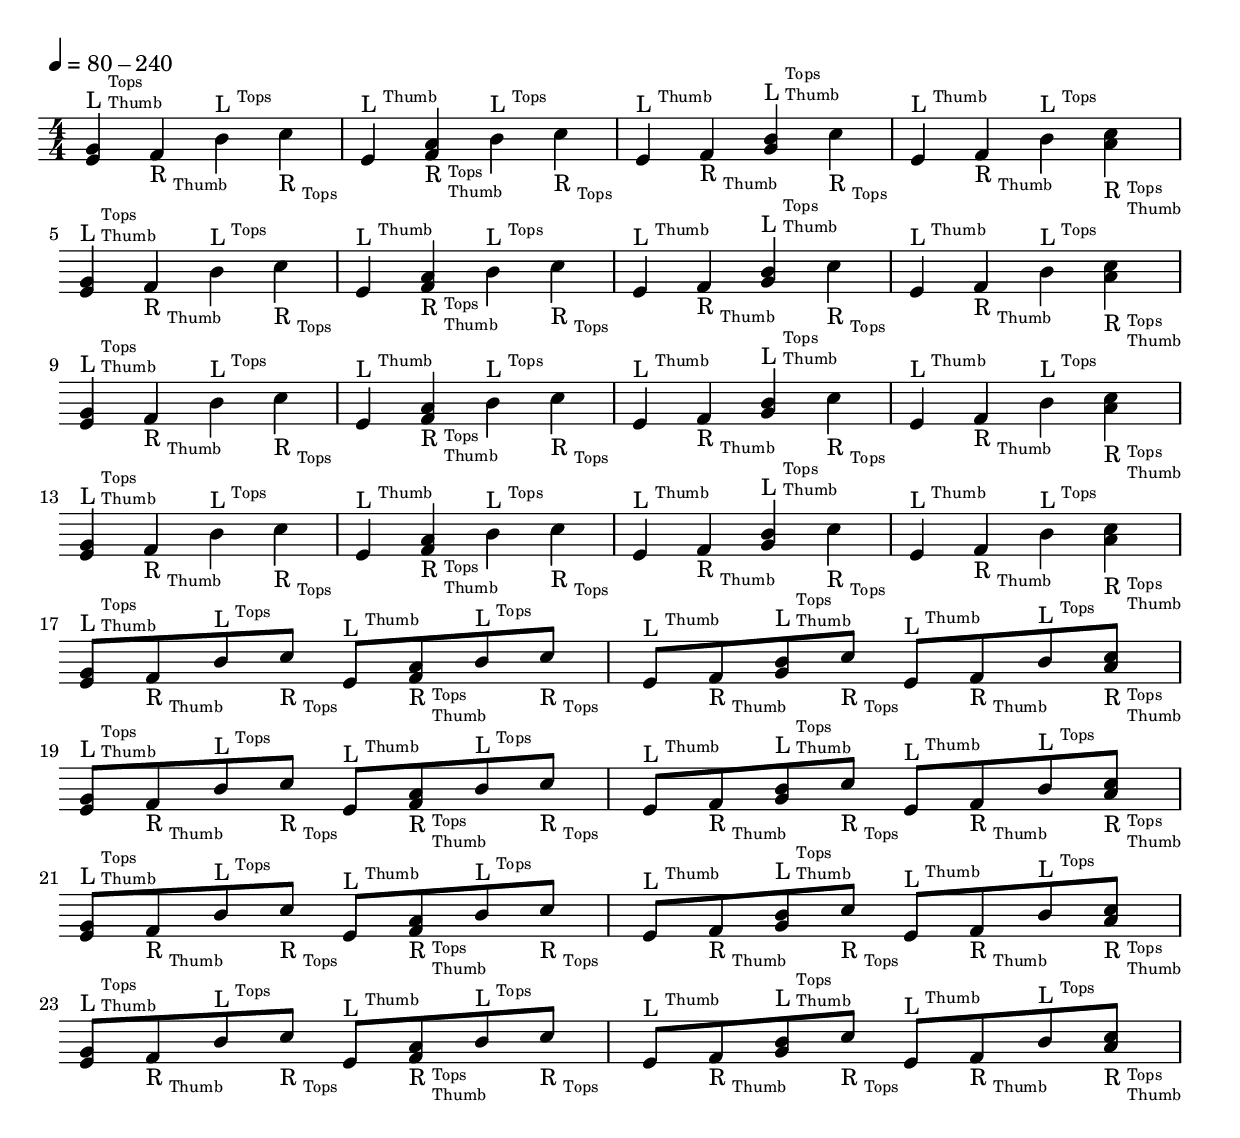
\version "2.24.1"
\include "../global.ly"

\layout {
  indent = -3.5
}

\relative {
  \defaultScoreSettings
  \tempo 4 = 80 - 240
  \time 4/4

  \repeat unfold 4 {
    <e' g>4^\LBothTop      f_\RThumbBtm     b^\LTopsTop     c_\RTopsBtm 
        e,4^\LThumbTop <f a>_\RBothBtm      b^\LTopsTop     c_\RTopsBtm
        e,4^\LThumbTop     f_\RThumbBtm <b g>^\LBothTop     c_\RTopsBtm
        e,4^\LThumbTop     f_\RThumbBtm     b^\LTopsTop <c a>_\RBothBtm
    \break
  }

  \repeat unfold 4 {
    <e, g>8^\LBothTop      f_\RThumbBtm     b^\LTopsTop     c_\RTopsBtm 
        e,8^\LThumbTop <f a>_\RBothBtm      b^\LTopsTop     c_\RTopsBtm
        e,8^\LThumbTop     f_\RThumbBtm <b g>^\LBothTop     c_\RTopsBtm
        e,8^\LThumbTop     f_\RThumbBtm     b^\LTopsTop <c a>_\RBothBtm
    \break
  }
}